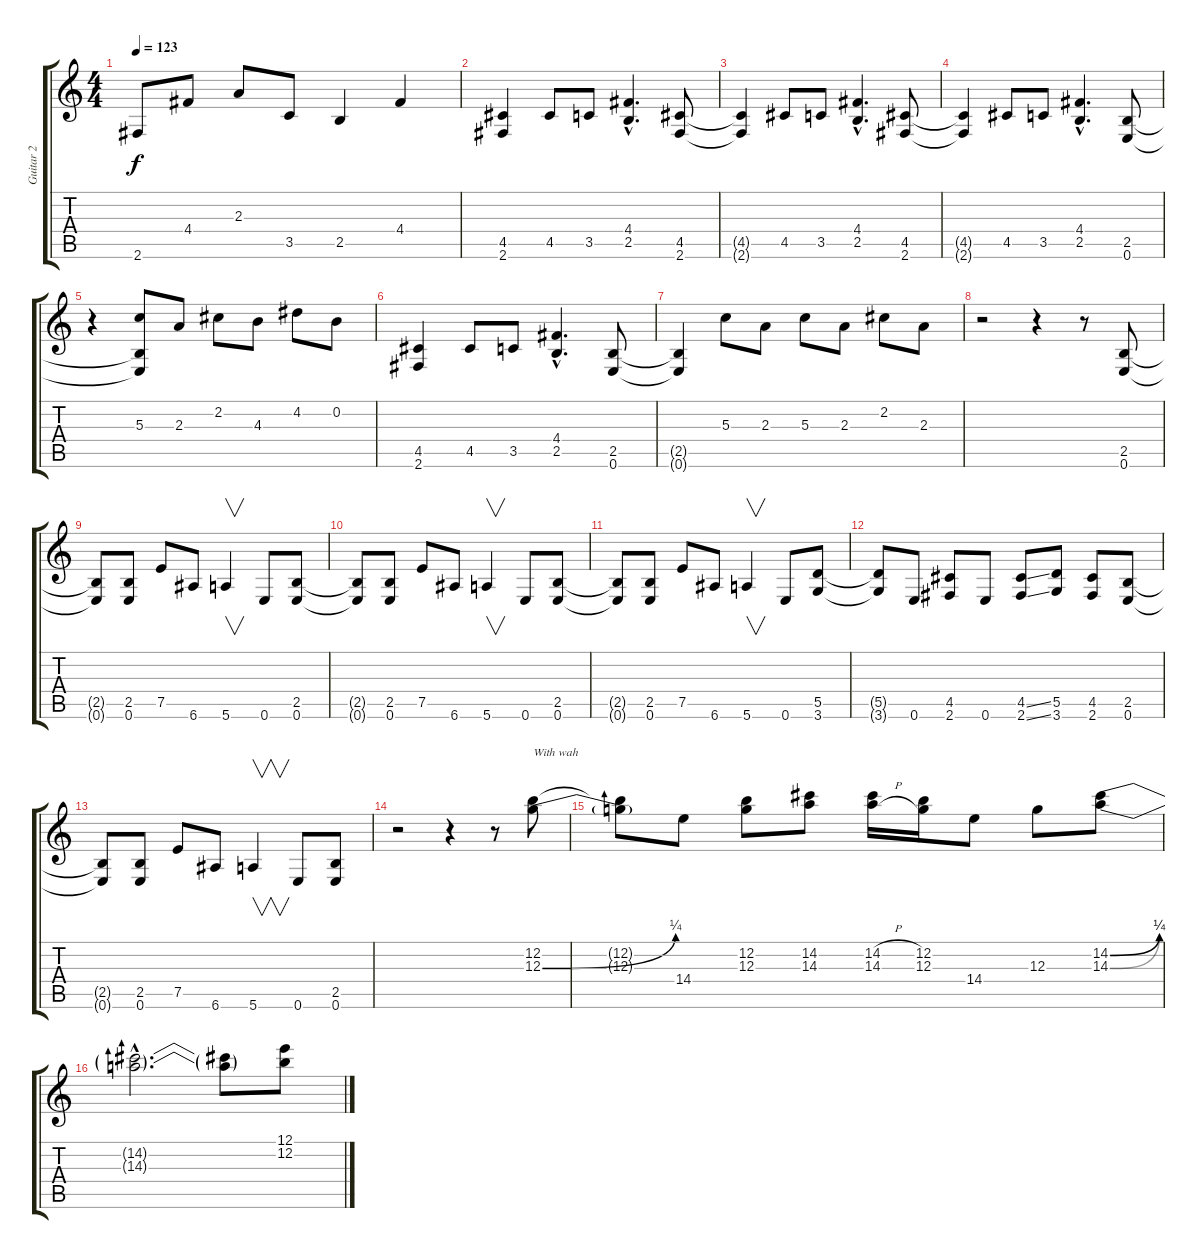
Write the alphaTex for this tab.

\track ("Guitar 2" "Guitar 2") {instrument overdrivenguitar}
\staff {score tabs}
\tuning (E4 B3 G3 D3 A2 E2) {hide}
\ts (4 4)
\tempo 123
\clef g2
\ks c
2.6{t}.8{dy f} 4.4.8 2.3.8 3.5.8 2.5.4 4.4.4 |
(4.5 2.6).4 4.5.8 3.5.8 (4.4{hac} 2.5{hac}).4{d} (4.5 2.6).8 |
(4.5{t} 2.6{t}).4 4.5.8 3.5.8 (4.4{hac} 2.5{hac}).4{d} (4.5 2.6).8 |
(4.5{t} 2.6{t}).4 4.5.8 3.5.8 (4.4{hac} 2.5{hac}).4{d} (2.5 0.6).8 |
r.4 (5.3 2.5{t} 0.6{t}).8 2.3.8 2.2.8 4.3.8 4.2.8 0.2.8 |
(4.5 2.6).4 4.5.8 3.5.8 (4.4{hac} 2.5{hac}).4{d} (2.5 0.6).8 |
(2.5{t} 0.6{t}).4 5.3.8 2.3.8 5.3.8 2.3.8 2.2.8 2.3.8 |
r.2 r.4 r.8 (2.5 0.6).8 |
(2.5{t} 0.6{t}).8 (2.5 0.6).8 7.5.8 6.6.8 5.6.4{v} 0.6.8 (2.5 0.6).8 |
(2.5{t} 0.6{t}).8 (2.5 0.6).8 7.5.8 6.6.8 5.6.4{v} 0.6.8 (2.5 0.6).8 |
(2.5{t} 0.6{t}).8 (2.5 0.6).8 7.5.8 6.6.8 5.6.4{v} 0.6.8 (5.5 3.6).8 |
(5.5{t} 3.6{t}).8 0.6.8 (4.5 2.6).8 0.6.8 (4.5{ss} 2.6{ss}).8 (5.5 3.6).8 (4.5 2.6).8 (2.5 0.6).8 |
(2.5{t} 0.6{t}).8 (2.5 0.6).8 7.5.8 6.6.8 5.6.4{v} 0.6.8 (2.5 0.6).8 |
r.2 r.4 r.8 (12.2 12.3{be (bend 0 0 60 1)}).8{txt "With wah"} |
(12.2{t} 12.3{t}).8 14.4.8 (12.2 12.3).8 (14.2 14.3).8 (14.2{h} 14.3{h}).16 (12.2 12.3).16 14.4.8 12.3.8 (14.2{be (bend 0 0 60 1)} 14.3{be (bend 0 0 60 1)}).8 |
(14.2{hac t} 14.3{hac t}).2{d} (14.2{t} 14.3{t}).8 (12.1{ss} 12.2{ss}).8
